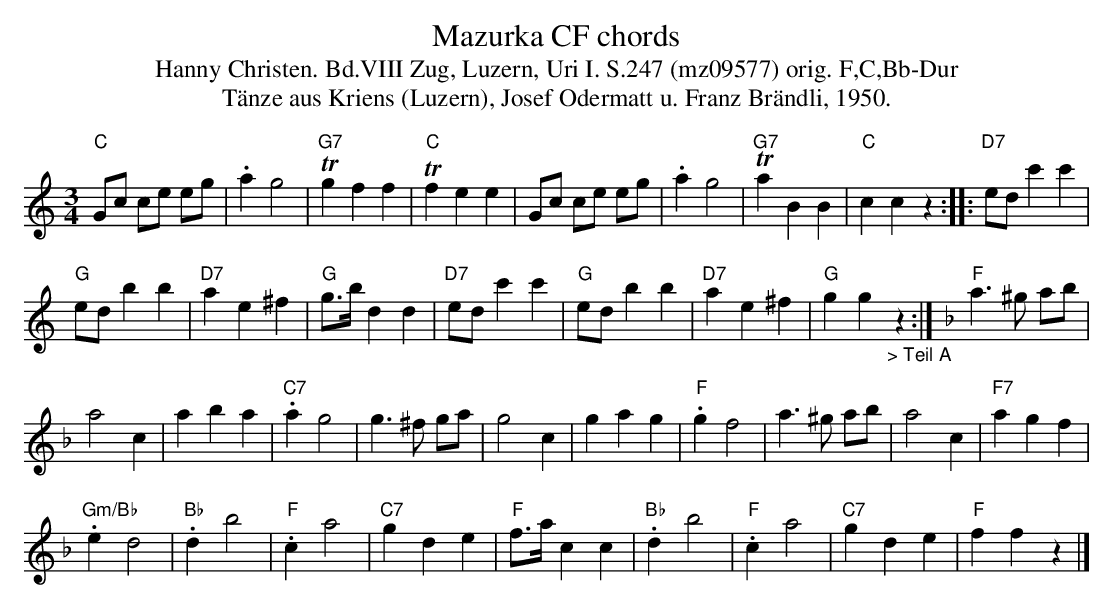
X:1
T: Mazurka CF chords
T:Hanny Christen. Bd.VIII Zug, Luzern, Uri I. S.247 (mz09577) orig. F,C,Bb-Dur
T: T\"anze aus Kriens (Luzern), Josef Odermatt u. Franz Brändli, 1950.
M:3/4
L:1/8
K:C %%MIDI gchordon
"C"Gc ce eg | .a2g4 | "G7"Tg2f2f2 | "C"Tf2e2e2 | Gc ce eg | .a2g4 | "G7"Ta2B2B2 | "C"c2c2z2 :: "D7"ed c'2c'2 |
"G"ed b2b2 | "D7"a2e2^f2 | "G"g>b d2d2 | "D7"ed c'2c'2 | "G"ed b2b2 | "D7"a2e2^f2 | "G"g2g2"_> Teil A"z2 :| [K:F] "F"a3^g ab |
a4c2 | a2b2a2 | "C7".a2g4 | g3^f ga | g4c2 | g2a2g2 | "F".g2f4 | a3^g ab | a4c2 | "F7"a2g2f2 |
"Gm/Bb".e2d4 | "Bb".d2b4 | "F".c2a4 | "C7"g2d2e2 | "F"f>a c2c2 | "Bb".d2b4 | "F".c2a4 | "C7"g2d2e2 | "F"f2f2z2 |]
